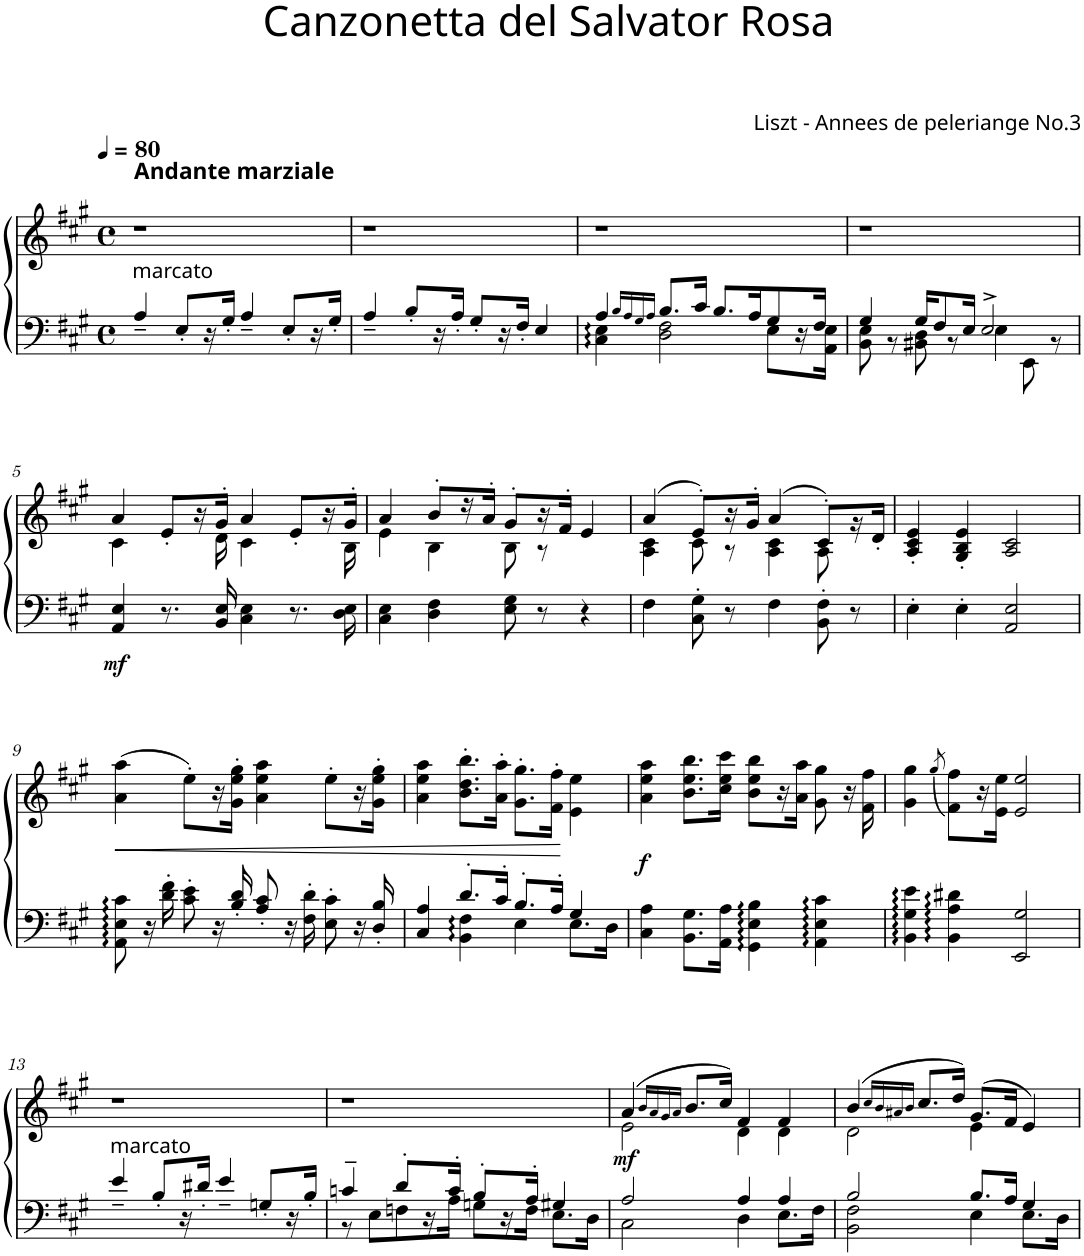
**kern	**kern	**dynam
*part1	*part1	*part1
*staff2	*staff1	*staff1/2
*I"Klavier	*	*
*I'Klav.	*	*
*clefF4	*clefG2	*
*k[f#c#g#]	*k[f#c#g#]	*
*A:	*A:	*
*M4/4	*M4/4	*
*met(c)	*met(c)	*
*MM80	*MM80	*
=1	=1	=1
!	!LO:TX:a:B:t=Andante marziale	!
!LO:TX:a:t=marcato	!	!
4A~/	1r	.
8E'/L	.	.
16r	.	.
16G#'/JJ	.	.
4A~/	.	.
8E'/L	.	.
16r	.	.
16G#'/JJ	.	.
=2	=2	=2
4A~/	1r	.
8B'/L	.	.
16r	.	.
16A'/JJ	.	.
8G#'/L	.	.
16r	.	.
16F#'/JJ	.	.
4E/	.	.
=3	=3	=3
*^	*	*
4A/	4C#\ 4E\	1r	.
16qB/LL	.	.	.
16qA/	.	.	.
16qG#/	.	.	.
16qA/JJ	.	.	.
8.B/L	2D\ 2F#\	.	.
16c#/Jk	.	.	.
8.B/L	.	.	.
16A/K	.	.	.
8G#/	8E\L	.	.
16r	16ryy	.	.
16F#/JJ	16AA\ 16E\JJ	.	.
=4	=4	=4	=4
4G#/	8BB\ 8E\	1r	.
.	8r	.	.
16G#/KL	8BB#X\ 8D\	.	.
8F#/	.	.	.
.	8r	.	.
16E/Jk	.	.	.
2E^/	4E\	.	.
.	8EE\	.	.
.	8r	.	.
!!LO:LB:g=z
=5	=5	=5	=5
*	*	*^	*
!	!	!	!	!LO:DY:b=2
*v	*v	*	*	*
4AA/ 4E/	4a/	4c#\	mf
8.r	8e'/L	8ryy	.
.	16r	16ryy	.
16BB/ 16E/	16g#'/JJ	16d\	.
4C#\ 4E\	4a/	4c#\	.
8.r	8e'/L	8ryy	.
.	16r	16ryy	.
16D\ 16E\	16g#'/JJ	16B\	.
=6	=6	=6	=6
4C#\ 4E\	4a/	4e\	.
4D\ 4F#\	8b'/L	4B\	.
.	16r	.	.
.	16a'/JJ	.	.
8E\ 8G#\	8g#'/L	8B\	.
8r	16r	8r	.
.	16f#'/JJ	.	.
4r	4e/	4ryy	.
=7	=7	=7	=7
4F#\	(4a/	4A\ 4c#\	.
8C#\' 8G#\'	8e'/L)	8c#\	.
8r	16r	8r	.
.	16g#'/JJ	.	.
4F#\	(4a/	4A\ 4c#\	.
8BB\' 8F#\'	8c#'/L)	8A\	.
8r	16r	8ryy	.
.	16d'/JJ	.	.
*	*v	*v	*
=8	=8	=8
4E'\	4A/' 4c#/' 4e/'	.
4E'\	4G#/' 4B/' 4e/'	.
2AA/ 2E/	2A/ 2c#/	.
!!LO:LB:g=z
=9	=9	=9
!	!	!LO:HP:b
8AA\ 8E\ 8c#\	(4a\ 4aa\	<
16r	.	.
16d\' 16f#\'	.	.
8c#\' 8e\'	8ee'\L)	.
16r	16r	.
16B/' 16d/'	16g#\' 16ee\' 16gg#\'JJ	.
8A/' 8c#/'	4a\ 4ee\ 4aa\	.
16r	.	.
16F#\' 16d\'	.	.
8E\' 8c#\'	8ee'\L	.
16r	16r	.
16D/' 16B/'	16g#\' 16ee\' 16gg#\'JJ	.
=10	=10	=10
*^	*	*
4C#/ 4A/	4ryy	4a\ 4ee\ 4aa\	.
8.d'/L	4BB\ 4F#\	8.b\' 8.dd\' 8.bb\'L	.
16c#'/Jk	.	16a\' 16aa\'Jk	.
8.B'/L	4E\	8.g#\' 8.gg#\'L	.
16A'/Jk	.	16f#\' 16ff#\'Jk	.
4G#/	8.E\L	4e\ 4ee\	[
.	16D\Jk	.	.
=11	=11	=11	=11
!	!	!	!LO:DY:b
*v	*v	*	*
4C#\ 4A\	4a\ 4ee\ 4aa\	f
8.BB\ 8.G#\L	8.b\ 8.ee\ 8.bb\L	.
16AA\ 16A\Jk	16cc#\ 16ee\ 16ccc#\Jk	.
4GG#\ 4E\ 4B\	8b\ 8ee\ 8bb\L	.
.	16r	.
.	16a\ 16aa\JJ	.
4AA\ 4E\ 4c#\	8g#\ 8gg#\	.
.	16r	.
.	16f#\ 16ff#\	.
=12	=12	=12
4BB\ 4G#\ 4e\	4g#\ 4gg#\	.
.	(8qgg#/	.
4BB\ 4A\ 4d#X\	8f#\ 8ff#\L)	.
.	16r	.
.	16e\ 16ee\JJ	.
2EE/ 2G#/	2e/ 2ee/	.
!!LO:LB:g=z
=13	=13	=13
!LO:TX:a:t=marcato	!	!
4e~/	1r	.
8B'/L	.	.
16r	.	.
16d#X'/JJ	.	.
4e~/	.	.
8Gn'/L	.	.
16r	.	.
16B'/JJ	.	.
=14	=14	=14
*^	*	*
4cn~/	8r	1r	.
.	8E\L	.	.
8d'/L	8Fn\	.	.
16r	16ryy	.	.
16c'/JJ	16A\JJ	.	.
8B'/L	8Gn\L	.	.
16r	16ryy	.	.
16A'/JJ	16F\JJ	.	.
4G#X/	8.E\L	.	.
.	16D\Jk	.	.
=15	=15	=15	=15
*	*	*^	*
!	!	!	!	!LO:DY:b
2A/	2C#\	(4a/	2e\	mf
.	.	16qb/LL	.	.
.	.	16qa/	.	.
.	.	16qg#/	.	.
.	.	16qa/JJ	.	.
.	.	8.b/L	.	.
.	.	16cc#/Jk)	.	.
4A/	4D\	4f#/	4d\	.
4A/	8.E\L	4f#/	4d\	.
.	16F#\Jk	.	.	.
=16	=16	=16	=16	=16
2B/	2BB\ 2F#\	(4b/	2d\	.
.	.	16qcc#/LL	.	.
.	.	16qb/	.	.
.	.	16qa#X/	.	.
.	.	16qb/JJ	.	.
.	.	8.cc#/L	.	.
.	.	16dd/Jk)	.	.
8.B/L	4E\	(8.g#/L	4e\	.
16A/Jk	.	16f#/Jk	.	.
4G#/	8.E\L	4e/)	4ryy	.
.	16D\Jk	.	.	.
*v	*v	*	*	*
*	*v	*v	*
=	=	=
*-	*-	*-
